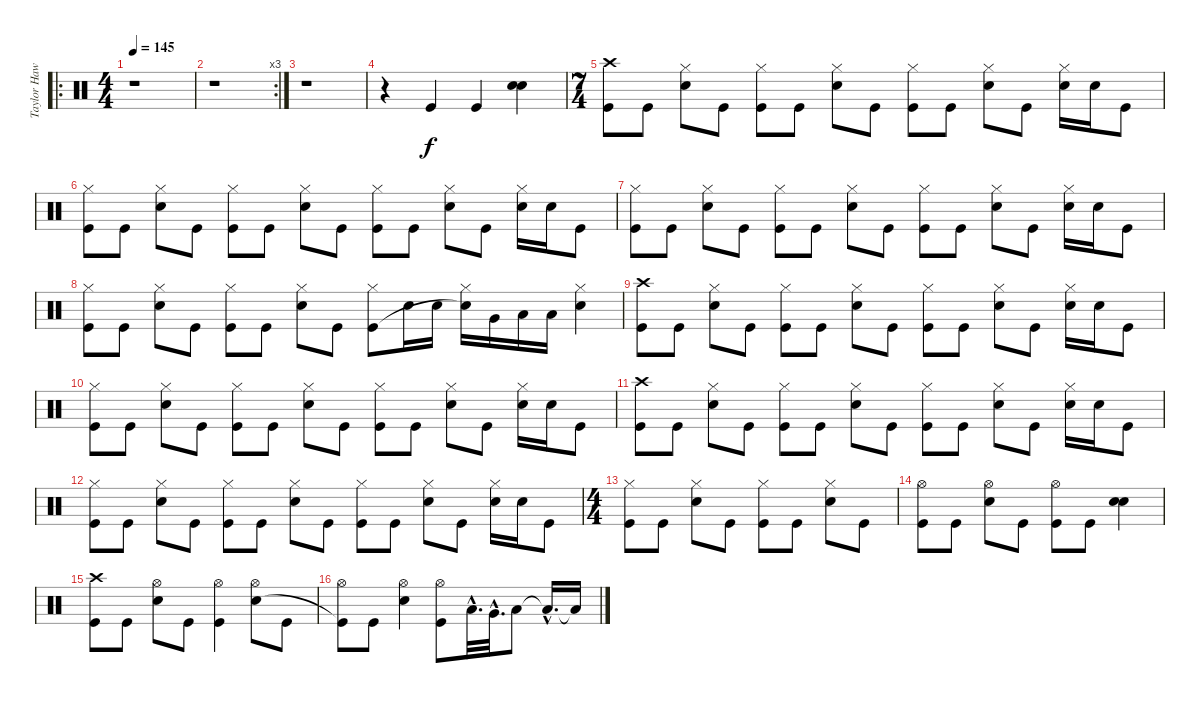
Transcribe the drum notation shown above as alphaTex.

\track ("Taylor Hawkins" "Taylor Haw") {instrument percussion}
\staff {score}
\articulation defaults
\ro
\ts (4 4)
\tempo 145
\clef neutral
\ks c
r.1{dy f} |
\rc 3
r.1 |
r.1 |
r.4 "Kick (hit)".4 "Kick (hit)".4 ("Snare (hit) 2" "Electric Snare (hit)").4 |
\ts (7 4)
("Crash high (hit)" "Kick (hit)").8 "Kick (hit)".8 ("Hi-Hat (closed)" "Electric Snare (hit)").8 "Kick (hit)".8 ("Hi-Hat (closed)" "Kick (hit)").8 "Kick (hit)".8 ("Hi-Hat (closed)" "Electric Snare (hit)").8 "Kick (hit)".8 ("Hi-Hat (closed)" "Kick (hit)").8 "Kick (hit)".8 ("Hi-Hat (closed)" "Electric Snare (hit)").8 "Kick (hit)".8 ("Hi-Hat (closed)" "Electric Snare (hit)").16 "Electric Snare (hit)".16 "Kick (hit)".8 |
("Hi-Hat (closed)" "Kick (hit)").8 "Kick (hit)".8 ("Hi-Hat (closed)" "Electric Snare (hit)").8 "Kick (hit)".8 ("Hi-Hat (closed)" "Kick (hit)").8 "Kick (hit)".8 ("Hi-Hat (closed)" "Electric Snare (hit)").8 "Kick (hit)".8 ("Hi-Hat (closed)" "Kick (hit)").8 "Kick (hit)".8 ("Hi-Hat (closed)" "Electric Snare (hit)").8 "Kick (hit)".8 ("Hi-Hat (closed)" "Electric Snare (hit)").16 "Electric Snare (hit)".16 "Kick (hit)".8 |
("Hi-Hat (closed)" "Kick (hit)").8 "Kick (hit)".8 ("Hi-Hat (closed)" "Electric Snare (hit)").8 "Kick (hit)".8 ("Hi-Hat (closed)" "Kick (hit)").8 "Kick (hit)".8 ("Hi-Hat (closed)" "Electric Snare (hit)").8 "Kick (hit)".8 ("Hi-Hat (closed)" "Kick (hit)").8 "Kick (hit)".8 ("Hi-Hat (closed)" "Electric Snare (hit)").8 "Kick (hit)".8 ("Hi-Hat (closed)" "Electric Snare (hit)").16 "Electric Snare (hit)".16 "Kick (hit)".8 |
("Hi-Hat (closed)" "Kick (hit)").8 "Kick (hit)".8 ("Hi-Hat (closed)" "Electric Snare (hit)").8 "Kick (hit)".8 ("Hi-Hat (closed)" "Kick (hit)").8 "Kick (hit)".8 ("Hi-Hat (closed)" "Electric Snare (hit)").8 "Kick (hit)".8 ("Hi-Hat (closed)" "Kick (hit)").8 "Electric Snare (hit)".16 "Electric Snare (hit)".16 ("Hi-Hat (closed)" "Electric Snare (hit)"{t}).16 "Very Low Tom (hit)".16 "Low Floor Tom (hit)".16 "Low Floor Tom (hit)".16 ("Hi-Hat (closed)" "Electric Snare (hit)").4 |
("Crash high (hit)" "Kick (hit)").8 "Kick (hit)".8 ("Hi-Hat (closed)" "Electric Snare (hit)").8 "Kick (hit)".8 ("Hi-Hat (closed)" "Kick (hit)").8 "Kick (hit)".8 ("Hi-Hat (closed)" "Electric Snare (hit)").8 "Kick (hit)".8 ("Hi-Hat (closed)" "Kick (hit)").8 "Kick (hit)".8 ("Hi-Hat (closed)" "Electric Snare (hit)").8 "Kick (hit)".8 ("Hi-Hat (closed)" "Electric Snare (hit)").16 "Electric Snare (hit)".16 "Kick (hit)".8 |
("Hi-Hat (closed)" "Kick (hit)").8 "Kick (hit)".8 ("Hi-Hat (closed)" "Electric Snare (hit)").8 "Kick (hit)".8 ("Hi-Hat (closed)" "Kick (hit)").8 "Kick (hit)".8 ("Hi-Hat (closed)" "Electric Snare (hit)").8 "Kick (hit)".8 ("Hi-Hat (closed)" "Kick (hit)").8 "Kick (hit)".8 ("Hi-Hat (closed)" "Electric Snare (hit)").8 "Kick (hit)".8 ("Hi-Hat (closed)" "Electric Snare (hit)").16 "Electric Snare (hit)".16 "Kick (hit)".8 |
("Crash high (hit)" "Kick (hit)").8 "Kick (hit)".8 ("Hi-Hat (closed)" "Electric Snare (hit)").8 "Kick (hit)".8 ("Hi-Hat (closed)" "Kick (hit)").8 "Kick (hit)".8 ("Hi-Hat (closed)" "Electric Snare (hit)").8 "Kick (hit)".8 ("Hi-Hat (closed)" "Kick (hit)").8 "Kick (hit)".8 ("Hi-Hat (closed)" "Electric Snare (hit)").8 "Kick (hit)".8 ("Hi-Hat (closed)" "Electric Snare (hit)").16 "Electric Snare (hit)".16 "Kick (hit)".8 |
("Hi-Hat (closed)" "Kick (hit)").8 "Kick (hit)".8 ("Hi-Hat (closed)" "Electric Snare (hit)").8 "Kick (hit)".8 ("Hi-Hat (closed)" "Kick (hit)").8 "Kick (hit)".8 ("Hi-Hat (closed)" "Electric Snare (hit)").8 "Kick (hit)".8 ("Hi-Hat (closed)" "Kick (hit)").8 "Kick (hit)".8 ("Hi-Hat (closed)" "Electric Snare (hit)").8 "Kick (hit)".8 ("Hi-Hat (closed)" "Electric Snare (hit)").16 "Electric Snare (hit)".16 "Kick (hit)".8 |
\ts (4 4)
("Hi-Hat (closed)" "Kick (hit)").8 "Kick (hit)".8 ("Hi-Hat (closed)" "Electric Snare (hit)").8 "Kick (hit)".8 ("Hi-Hat (closed)" "Kick (hit)").8 "Kick (hit)".8 ("Hi-Hat (closed)" "Electric Snare (hit)").8 "Kick (hit)".8 |
("Hi-Hat (open)" "Kick (hit)").8 "Kick (hit)".8 ("Hi-Hat (open)" "Electric Snare (hit)").8 "Kick (hit)".8 ("Hi-Hat (open)" "Kick (hit)").8 "Kick (hit)".8 ("Snare (hit) 2" "Electric Snare (hit)").4 |
("Crash high (hit)" "Kick (hit)").8 "Kick (hit)".8 ("Hi-Hat (open)" "Electric Snare (hit)").8 "Kick (hit)".8 ("Hi-Hat (open)" "Kick (hit)").4 ("Hi-Hat (open)" "Electric Snare (hit)").8 "Kick (hit)".8 |
("Hi-Hat (open)" "Kick (hit)"{t}).8 "Kick (hit)".8 ("Hi-Hat (open)" "Electric Snare (hit)").4 ("Hi-Hat (open)" "Kick (hit)").8 "Low Tom (hit)"{hac}.32{d} "Very Low Tom (hit)"{hac}.32{d} "Low Floor Tom (hit)".8 "Low Floor Tom (hit)"{hac t}.16{d} "Low Floor Tom (hit)"{t}.16
